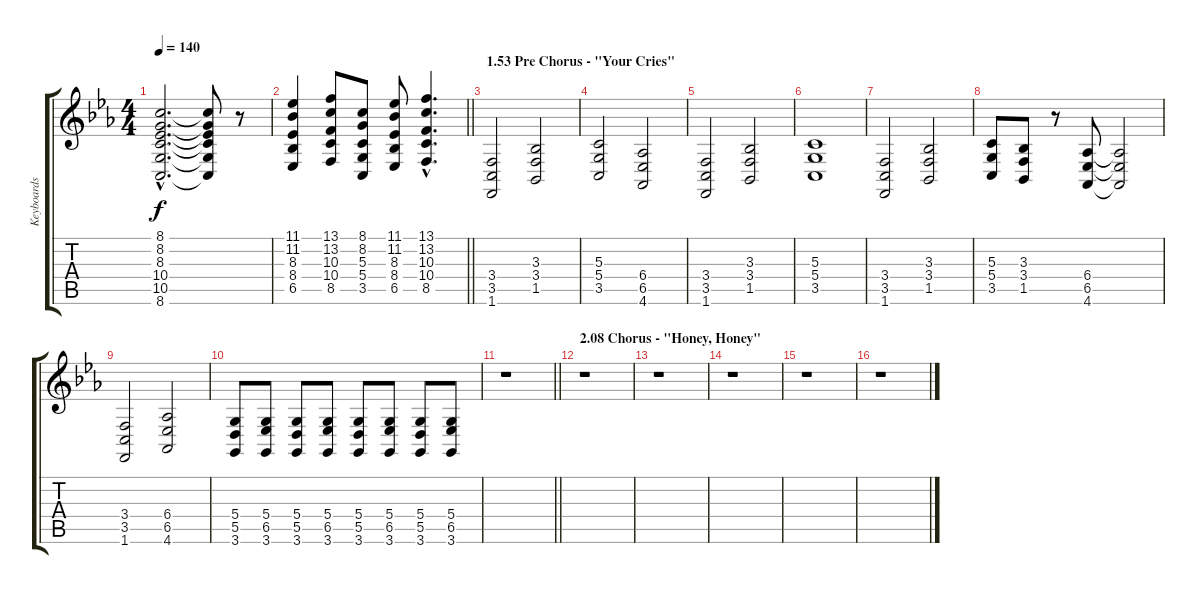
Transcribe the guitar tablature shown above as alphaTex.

\track ("Keyboards" "Keyboards") {instrument stringensemble1}
\staff {score tabs}
\tuning (E4 B3 G3 D3 A2 E2) {hide}
\ts (4 4)
\tempo 140
\clef g2
\ks cminor
(8.1{hac t} 8.2{hac t} 8.3{hac t} 10.4{hac t} 10.5{hac t} 8.6{hac t}).2{d dy f} (8.1{t} 8.2{t} 8.3{t} 10.4{t} 10.5{t} 8.6{t}).8 r.8 |
\barLineRight lightlight
(11.1 11.2 8.3 8.4 6.5).4 (13.1 13.2 10.3 10.4 8.5).8 (8.1 8.2 5.3 5.4 3.5).8 (11.1 11.2 8.3 8.4 6.5).8 (13.1{hac} 13.2{hac} 10.3{hac} 10.4{hac} 8.5{hac}).4{d} |
\section ("" "1.53 Pre Chorus - \"Your Cries\"")
(3.4 3.5 1.6).2 (3.3 3.4 1.5).2 |
(5.3 5.4 3.5).2 (6.4 6.5 4.6).2 |
(3.4 3.5 1.6).2 (3.3 3.4 1.5).2 |
(5.3 5.4 3.5).1 |
(3.4 3.5 1.6).2 (3.3 3.4 1.5).2 |
(5.3 5.4 3.5).8 (3.3 3.4 1.5).8 r.8 (6.4 6.5 4.6).8 (6.4{t} 6.5{t} 4.6{t}).2 |
(3.4 3.5 1.6).2 (6.4 6.5 4.6).2 |
(5.4 5.5 3.6).8 (5.4 6.5 3.6).8 (5.4 5.5 3.6).8 (5.4 6.5 3.6).8 (5.4 5.5 3.6).8 (5.4 6.5 3.6).8 (5.4 5.5 3.6).8 (5.4 6.5 3.6).8 |
\barLineRight lightlight
r.1 |
\section ("" "2.08 Chorus - \"Honey, Honey\"")
r.1 |
r.1 |
r.1 |
r.1 |
r.1
